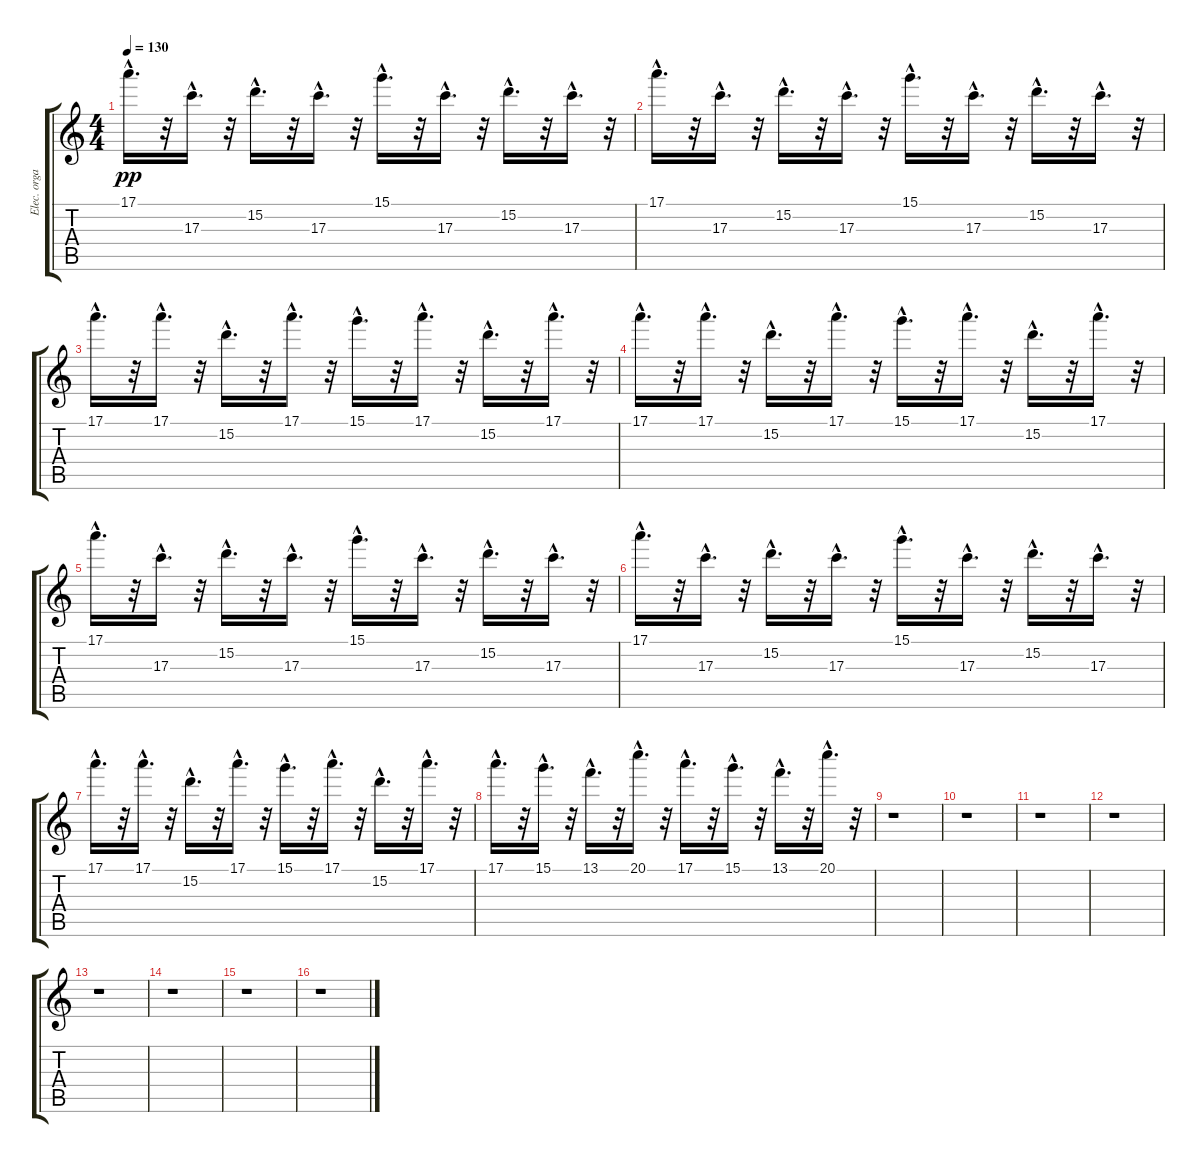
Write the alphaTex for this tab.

\track ("Elec. organ" "Elec. orga") {instrument acousticguitarnylon}
\staff {score tabs}
\tuning (E4 B3 G3 D3 A2 E2) {hide}
\ts (4 4)
\tempo 130
\clef g2
\ks c
17.1{hac}.16{d dy pp} r.32 17.3{hac}.16{d} r.32 15.2{hac}.16{d} r.32 17.3{hac}.16{d} r.32 15.1{hac}.16{d} r.32 17.3{hac}.16{d} r.32 15.2{hac}.16{d} r.32 17.3{hac}.16{d} r.32 |
17.1{hac}.16{d} r.32 17.3{hac}.16{d} r.32 15.2{hac}.16{d} r.32 17.3{hac}.16{d} r.32 15.1{hac}.16{d} r.32 17.3{hac}.16{d} r.32 15.2{hac}.16{d} r.32 17.3{hac}.16{d} r.32 |
17.1{hac}.16{d} r.32 17.1{hac}.16{d} r.32 15.2{hac}.16{d} r.32 17.1{hac}.16{d} r.32 15.1{hac}.16{d} r.32 17.1{hac}.16{d} r.32 15.2{hac}.16{d} r.32 17.1{hac}.16{d} r.32 |
17.1{hac}.16{d} r.32 17.1{hac}.16{d} r.32 15.2{hac}.16{d} r.32 17.1{hac}.16{d} r.32 15.1{hac}.16{d} r.32 17.1{hac}.16{d} r.32 15.2{hac}.16{d} r.32 17.1{hac}.16{d} r.32 |
17.1{hac}.16{d} r.32 17.3{hac}.16{d} r.32 15.2{hac}.16{d} r.32 17.3{hac}.16{d} r.32 15.1{hac}.16{d} r.32 17.3{hac}.16{d} r.32 15.2{hac}.16{d} r.32 17.3{hac}.16{d} r.32 |
17.1{hac}.16{d} r.32 17.3{hac}.16{d} r.32 15.2{hac}.16{d} r.32 17.3{hac}.16{d} r.32 15.1{hac}.16{d} r.32 17.3{hac}.16{d} r.32 15.2{hac}.16{d} r.32 17.3{hac}.16{d} r.32 |
17.1{hac}.16{d} r.32 17.1{hac}.16{d} r.32 15.2{hac}.16{d} r.32 17.1{hac}.16{d} r.32 15.1{hac}.16{d} r.32 17.1{hac}.16{d} r.32 15.2{hac}.16{d} r.32 17.1{hac}.16{d} r.32 |
17.1{hac}.16{d} r.32 15.1{hac}.16{d} r.32 13.1{hac}.16{d} r.32 20.1{hac}.16{d} r.32 17.1{hac}.16{d} r.32 15.1{hac}.16{d} r.32 13.1{hac}.16{d} r.32 20.1{hac}.16{d} r.32 |
r.1 |
r.1 |
r.1 |
r.1 |
r.1 |
r.1 |
r.1 |
r.1
